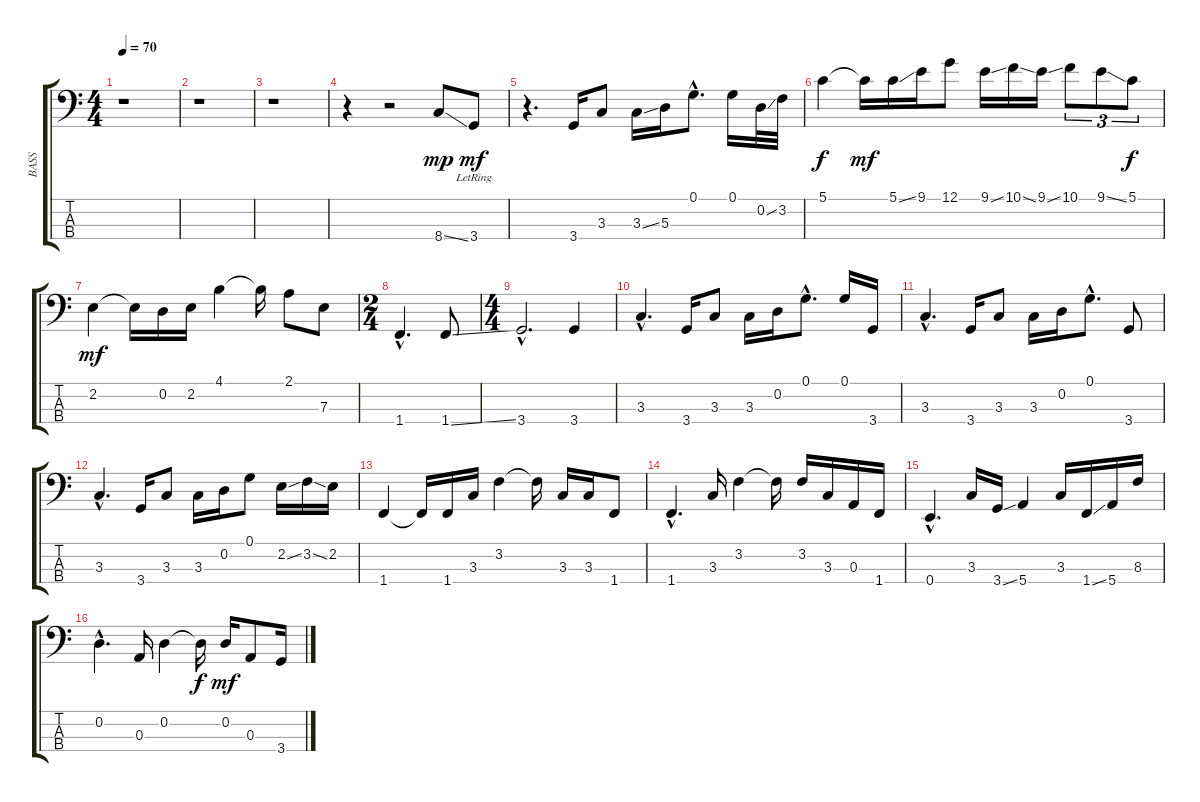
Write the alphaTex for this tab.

\track ("BASS" "BASS") {instrument electricbassfinger}
\staff {score tabs}
\tuning (G2 D2 A1 E1) {hide}
\ts (4 4)
\tempo 70
\clef f4
\ks c
r.1{dy mp instrument electricbassfinger} |
r.1 |
r.1 |
r.4 r.2 8.4{ss}.8 3.4{lr}.8{dy mf} |
r.4{d} 3.4.16 3.3.8 3.3{ss}.16 5.3.16 0.1{hac}.8{d} 0.1.16 0.2{ss}.32 3.2.32 |
5.1.4{dy f} 5.1{t}.16{dy mf} 5.1{ss}.16 9.1.16 12.1.8 9.1{ss}.16 10.1{ss}.16 9.1{ss}.16 10.1.8{tu (3 2)} 9.1{ss}.8{tu (3 2)} 5.1.8{tu (3 2) dy f} |
2.2.4{dy mf} 2.2{t}.16 0.2.16 2.2.16 4.1.4 4.1{t}.16 2.1.8 7.3.8 |
\ts (2 4)
1.4{hac}.4{d} 1.4{ss}.8 |
\ts (4 4)
3.4{hac}.2{d} 3.4.4 |
3.3{hac}.4{d} 3.4.16 3.3.8 3.3.16 0.2.16 0.1{hac}.8{d} 0.1.16 3.4.16 |
3.3{hac}.4{d} 3.4.16 3.3.8 3.3.16 0.2.16 0.1{hac}.8{d} 3.4.8 |
3.3{hac}.4{d} 3.4.16 3.3.8 3.3.16 0.2.16 0.1.8 2.2{ss}.16 3.2{ss}.16 2.2.16 |
1.4.4 1.4{t}.16 1.4.16 3.3.16 3.2.4 3.2{t}.16 3.3.16 3.3.16 1.4.8 |
1.4{hac}.4{d} 3.3.16 3.2.4 3.2{t}.16 3.2.16 3.3.16 0.3.16 1.4.16 |
0.4{hac}.4{d} 3.3.16 3.4{ss}.16 5.4.4 3.3.16 1.4{ss}.16 5.4.16 8.3.16 |
0.2{hac}.4{d} 0.3.16 0.2.4 0.2{t}.16{dy f} 0.2.16{dy mf} 0.3.8 3.4.16
